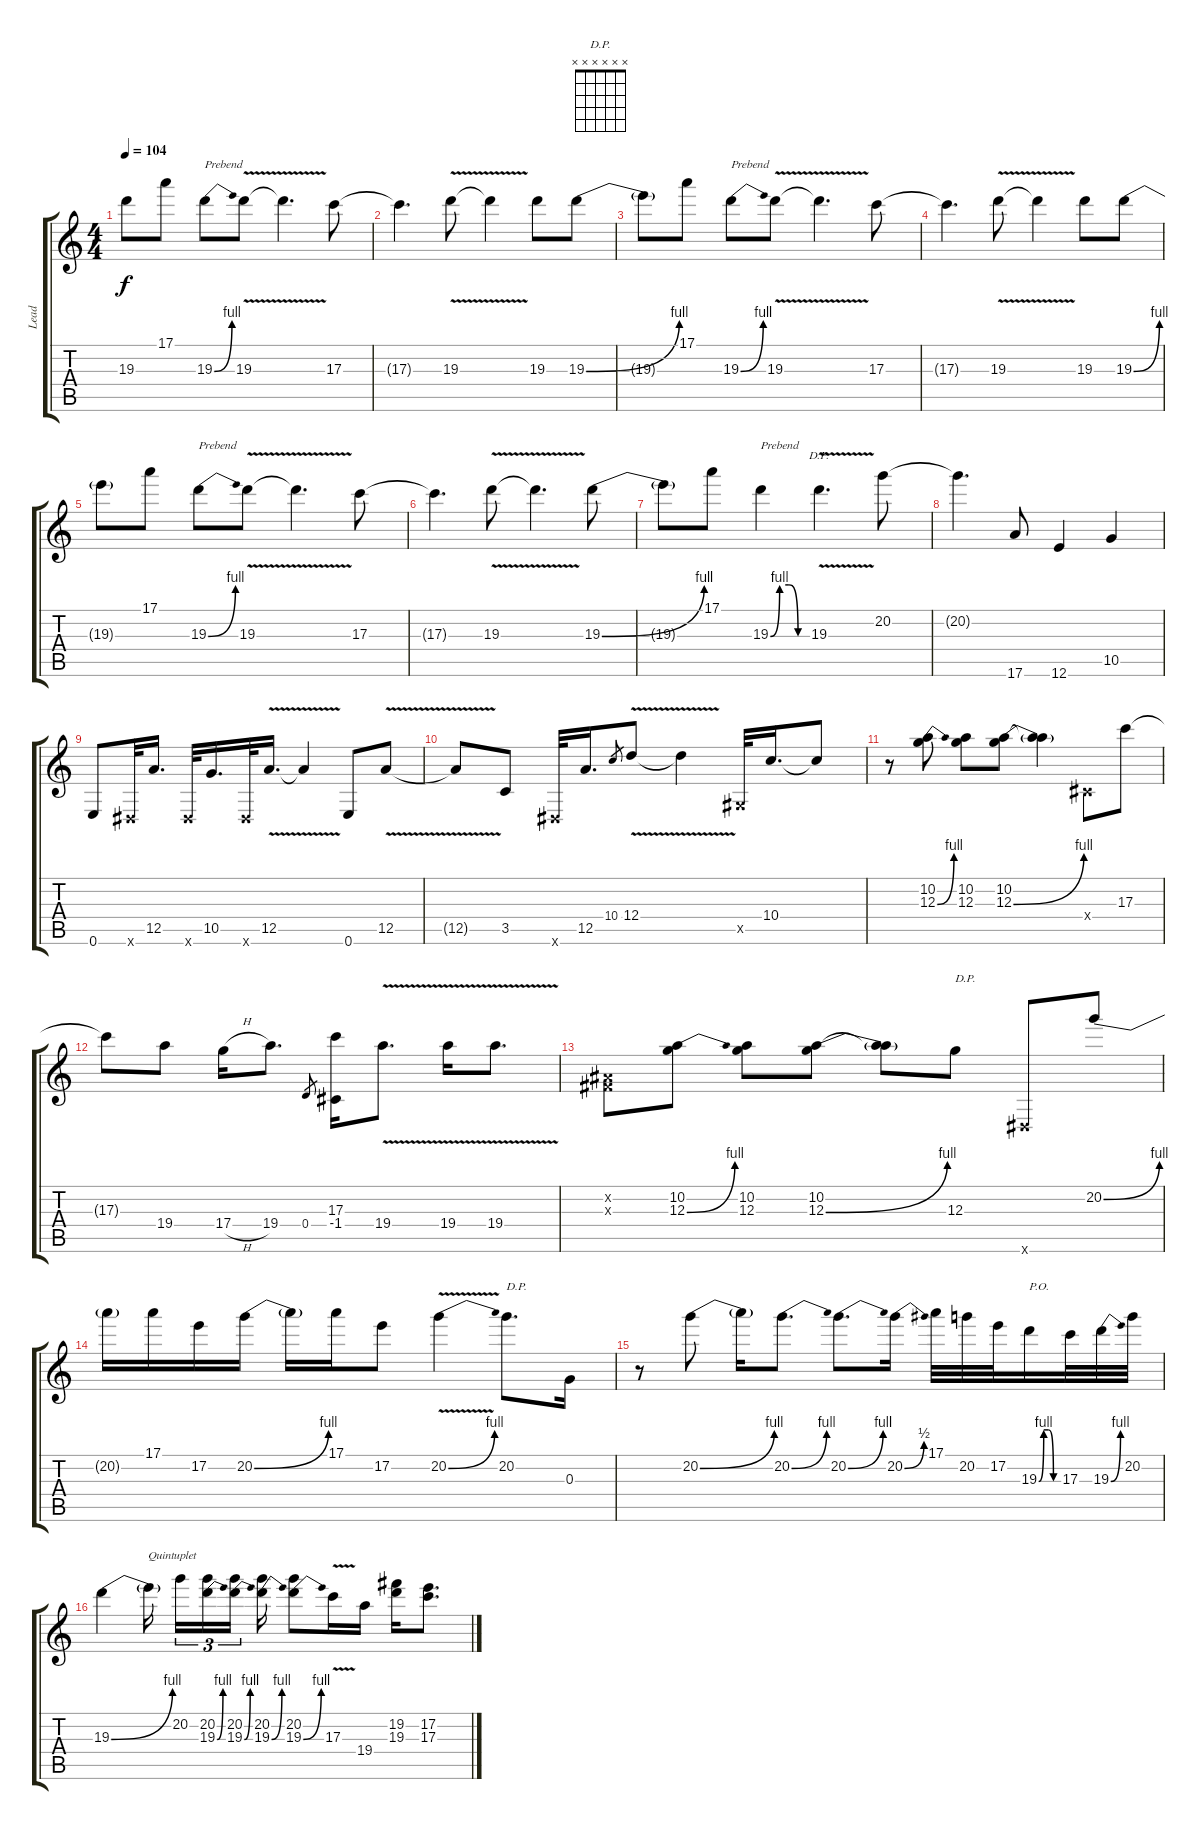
\track ("Lead" "Lead") {instrument distortionguitar}
\staff {score tabs}
\tuning (E4 B3 G3 D3 A2 E2) {hide}
\chord ("D.P." x x x x x x)
\ts (4 4)
\tempo 104
\clef g2
\ks c
19.3{t}.8{dy f} 17.1.8 19.3{be (bend 0 0 60 4)}.8{txt "Prebend"} 19.3{v}.8 19.3{t}.4{d} 17.3.8 |
17.3{t}.4{d} 19.3{v}.8 19.3{t}.4 19.3.8 19.3{be (bend 0 0 60 4)}.8 |
19.3{t}.8 17.1.8 19.3{be (bend 0 0 60 4)}.8{txt "Prebend"} 19.3{v}.8 19.3{t}.4{d} 17.3.8 |
17.3{t}.4{d} 19.3{v}.8 19.3{t}.4 19.3.8 19.3{be (bend 0 0 60 4)}.8 |
19.3{t}.8 17.1.8 19.3{be (bend 0 0 60 4)}.8{txt "Prebend"} 19.3{v}.8 19.3{t}.4{d} 17.3.8 |
17.3{t}.4{d} 19.3{v}.8 19.3{t}.4{d} 19.3{be (bend 0 0 60 4)}.8 |
19.3{t}.8 17.1.8 19.3{be (custom 0 0 15 4 30 4 45 0 60 0)}.4{txt "Prebend"} 19.3{v}.4{d ch "D.P."} 20.2.8 |
20.2{t}.4{d} 17.6.8 12.6.4 10.5.4 |
0.6.8 -1.6{x}.32 12.5.16{d} -1.6{x}.32 10.5.16{d} -1.6{x}.32 12.5{v}.16{d} 12.5{t}.4 0.6.8 12.5{v}.8 |
12.5{t}.8 3.5.8 -1.6{x}.32 12.5.16{d} 10.4.8{gr} 12.4{v}.8 12.4{t}.4 -1.5{x}.32 10.4.16{d} 10.4{t}.8 |
r.8 (10.2 12.3{be (bend 0 0 60 4)}).8 (10.2 12.3).8 (10.2 12.3{be (bend 0 0 60 4)}).8 (10.2{t} 12.3{t}).4 -1.4{x}.8 17.3.8 |
17.3{t}.8 19.4.8 17.4{h}.16 19.4.8{d} 0.4.8{gr} (17.3 -1.4).16 19.4{v}.8{d} 19.4{v}.16 19.4{v}.8{d} |
(-1.2{x} -1.3{x}).8 (10.2 12.3{be (bend 0 0 60 4)}).8 (10.2 12.3).8 (10.2 12.3{be (bend 0 0 60 4)}).8 (10.2{t} 12.3{t}).8 12.3.8{txt "D.P."} -1.6{x}.8 20.2{be (bend 0 0 60 4)}.8 |
20.2{t}.16 17.1.16 17.2.16 20.2{be (bend 0 0 60 4)}.16 20.2{t}.16 17.1.16 17.2.8 20.2{be (bend 0 0 60 4) v}.4 20.2.8{d txt "D.P."} 0.3.16 |
r.8 20.2{be (bend 0 0 60 4)}.8 20.2{t}.16 20.2{be (bend 0 0 60 4)}.8{d} 20.2{be (bend 0 0 60 4)}.8{d} 20.2{be (bend 0 0 60 2)}.16 17.1.32 20.2.32 17.2.32 19.3{be (custom 0 0 15 4 30 4 45 0 60 0)}.16{txt "P.O."} 17.3.32 19.3{be (bend 0 0 60 4)}.32 20.2.32 |
19.3{be (bend 0 0 60 4)}.4 19.3{t}.16{txt "Quintuplet" beam splitsecondary} 20.2.16{tu (3 2)} (20.2 19.3{be (bend 0 0 60 4)}).16{tu (3 2)} (20.2 19.3{be (bend 0 0 60 4)}).16{tu (3 2) beam splitsecondary} (20.2 19.3{be (bend 0 0 60 4)}).16 (20.2 19.3{be (bend 0 0 60 4)}).8 17.3{v}.16 19.4.16 (19.2 19.3).16 (17.2 17.3).8{d}
